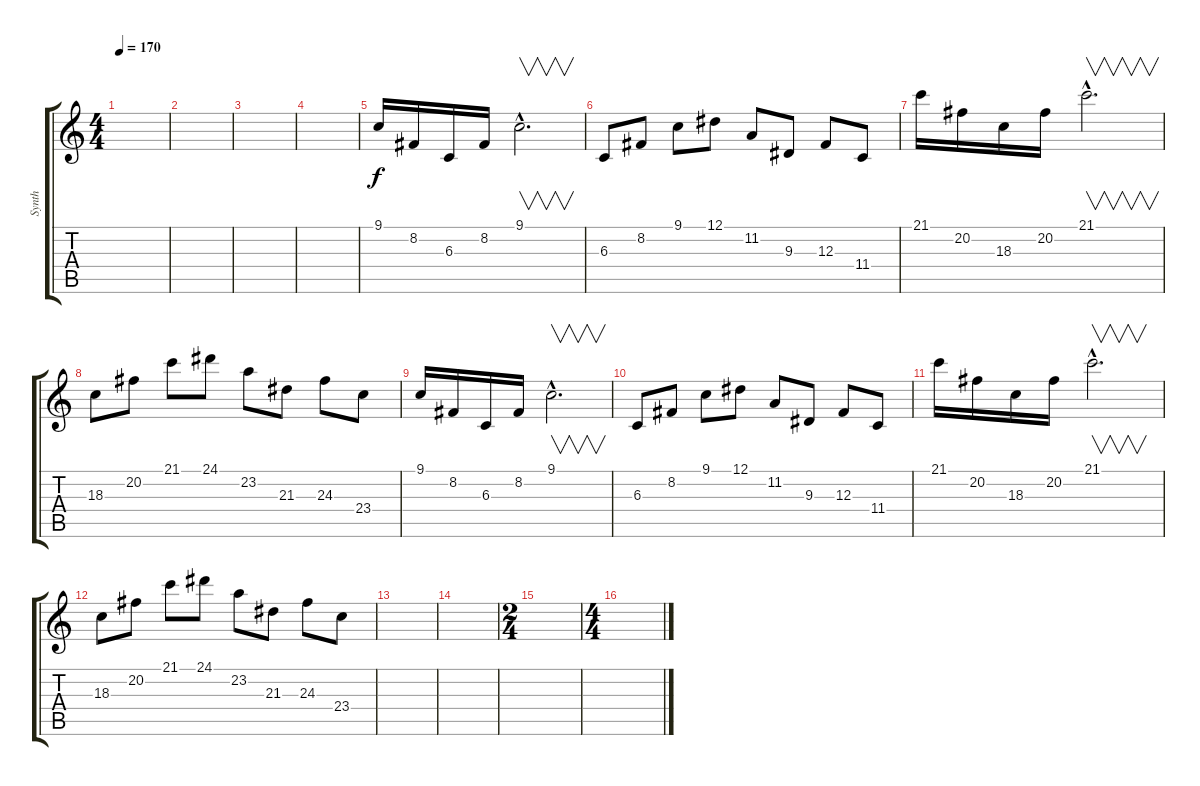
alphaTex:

\track ("Synth" "Synth") {instrument lead2sawtooth}
\staff {score tabs}
\tuning (Eb4 Bb3 Gb3 Db3 Ab2 Eb2) {hide}
\ts (4 4)
\tempo 170
\clef g2
\ks c
|
|
|
|
9.1.16 8.2.16 6.3.16 8.2.16 9.1{hac}.2{v d} |
6.3.8 8.2.8 9.1.8 12.1.8 11.2.8 9.3.8 12.3.8 11.4.8 |
21.1.16 20.2.16 18.3.16 20.2.16 21.1{hac}.2{v d} |
18.3.8 20.2.8 21.1.8 24.1.8 23.2.8 21.3.8 24.3.8 23.4.8 |
9.1.16 8.2.16 6.3.16 8.2.16 9.1{hac}.2{v d} |
6.3.8 8.2.8 9.1.8 12.1.8 11.2.8 9.3.8 12.3.8 11.4.8 |
21.1.16 20.2.16 18.3.16 20.2.16 21.1{hac}.2{v d} |
18.3.8 20.2.8 21.1.8 24.1.8 23.2.8 21.3.8 24.3.8 23.4.8 |
|
|
\ts (2 4)
|
\ts (4 4)
